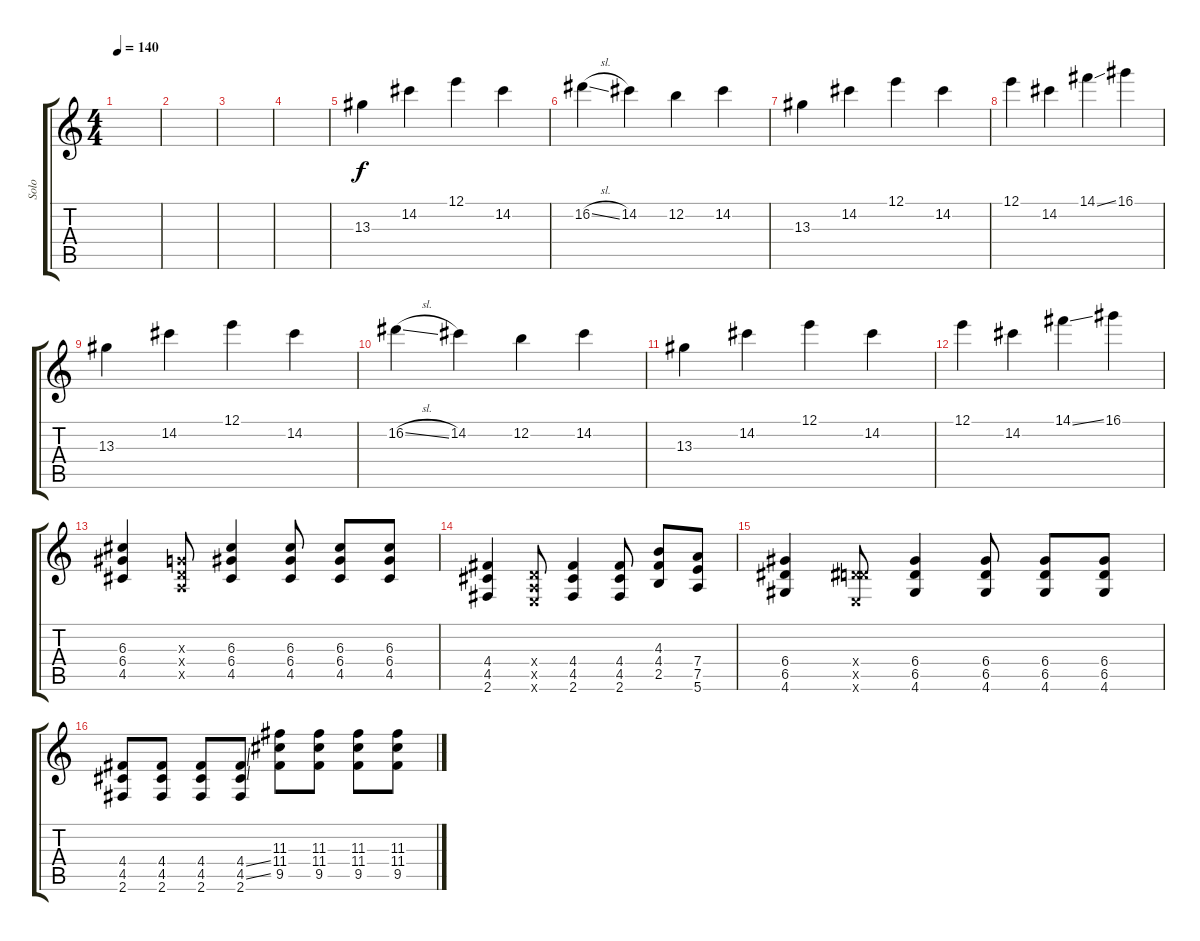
\track ("Solo" "Solo") {instrument overdrivenguitar}
\staff {score tabs}
\tuning (E4 B3 G3 D3 A2 E2) {hide}
\ts (4 4)
\tempo 140
\clef g2
\ks c
|
|
|
|
13.3.4 14.2.4 12.1.4 14.2.4 |
16.2{sl}.4 14.2.4 12.2.4 14.2.4 |
13.3.4 14.2.4 12.1.4 14.2.4 |
12.1.4 14.2.4 14.1{ss}.4 16.1.4 |
13.3.4 14.2.4 12.1.4 14.2.4 |
16.2{sl}.4 14.2.4 12.2.4 14.2.4 |
13.3.4 14.2.4 12.1.4 14.2.4 |
12.1.4 14.2.4 14.1{ss}.4 16.1.4 |
(6.3 6.4 4.5).4 (0.3{x} 0.4{x} 0.5{x}).8 (6.3 6.4 4.5).4 (6.3 6.4 4.5).8 (6.3 6.4 4.5).8 (6.3 6.4 4.5).8 |
(4.4 4.5 2.6).4 (0.4{x} 0.5{x} 0.6{x}).8 (4.4 4.5 2.6).4 (4.4 4.5 2.6).8 (4.3 4.4 2.5).8 (7.4 7.5 5.6).8 |
(6.4 6.5 4.6).4 (0.4{x} 6.5{x} 0.6{x}).8 (6.4 6.5 4.6).4 (6.4 6.5 4.6).8 (6.4 6.5 4.6).8 (6.4 6.5 4.6).8 |
(4.4 4.5 2.6).8 (4.4 4.5 2.6).8 (4.4 4.5 2.6).8 (4.4{ss} 4.5{ss} 2.6).8 (11.3 11.4 9.5).8 (11.3 11.4 9.5).8 (11.3 11.4 9.5).8 (11.3 11.4 9.5).8
